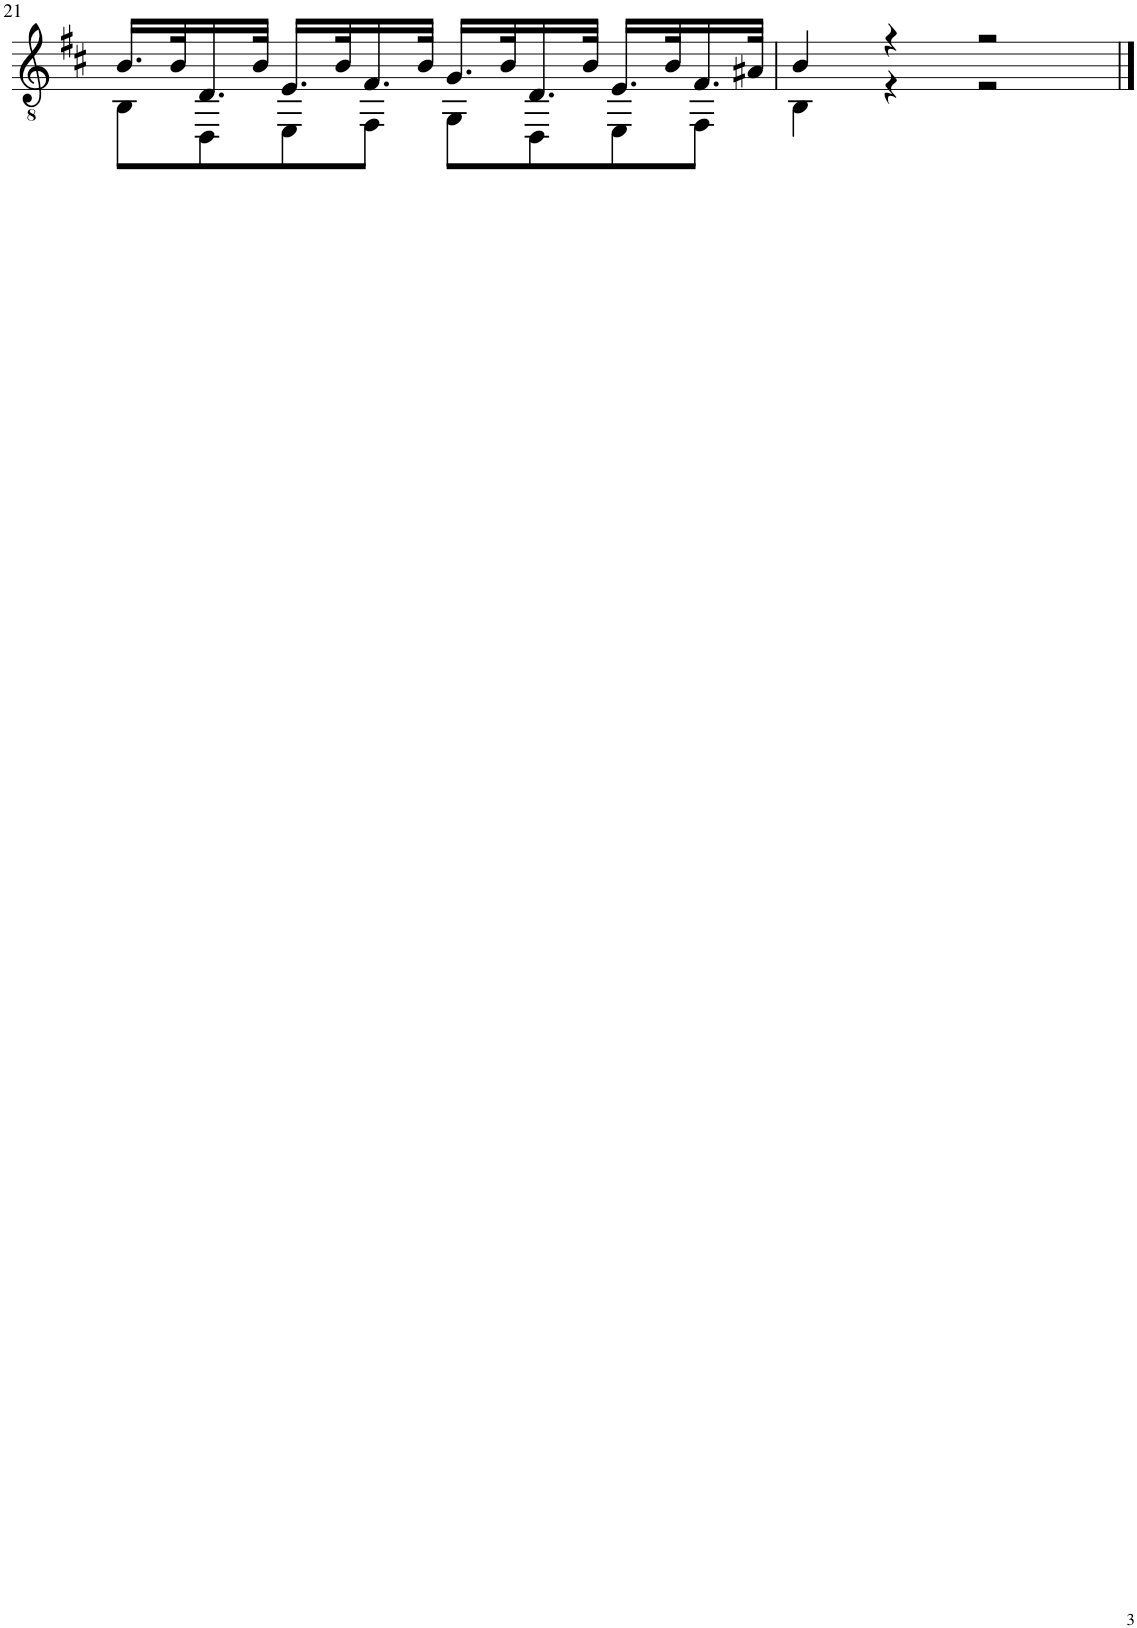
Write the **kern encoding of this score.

**kern
*part1
*staff1
*I"Midi_1
!!LO:PB:g=z
*clefGv2
*k[f#c#]
*D:
*M4/4
*met(c)
=21
*^
16.B/LL	8BB\L
32B/K	.
16.D/	8DD\
32B/JJk	.
16.E/LL	8EE\
32B/K	.
16.F#/	8FF#\J
32B/JJk	.
16.G/LL	8GG\L
32B/K	.
16.D/	8DD\
32B/JJk	.
16.E/LL	8EE\
32B/K	.
16.F#/	8FF#\J
32A#X/JJk	.
=22	=22
4B/	4BB\
4r	4r
2r	2r
*v	*v
==
*-
